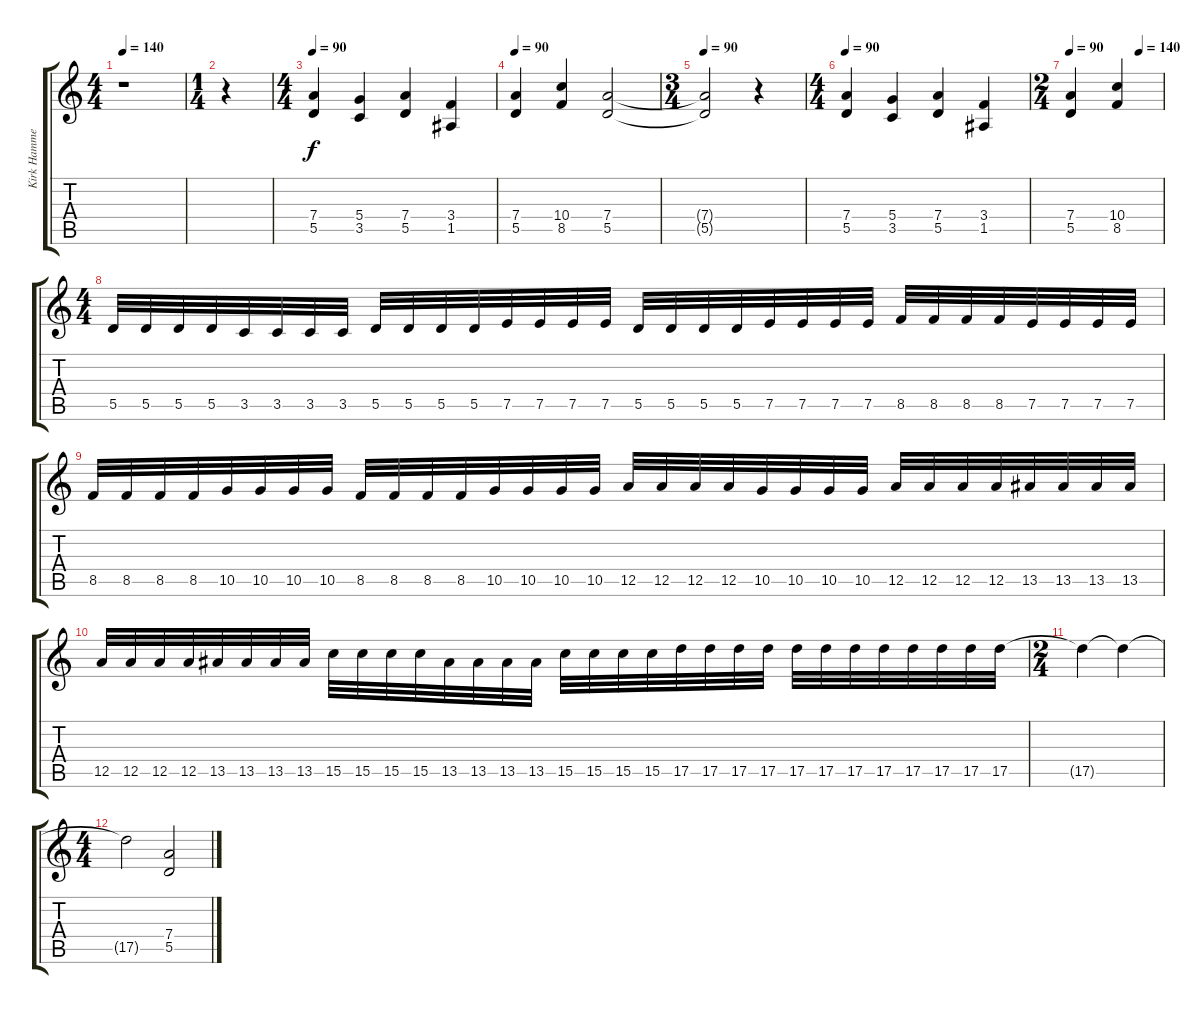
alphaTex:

\track ("Kirk Hammett (1st guitar dist)" "Kirk Hamme") {instrument distortionguitar}
\staff {score tabs}
\tuning (E4 B3 G3 D3 A2 E2) {hide}
\ts (4 4)
\tempo 140
\clef g2
\ks c
r.1{dy f} |
\ts (1 4)
r.4 |
\ts (4 4)
\tempo 90
(7.4 5.5).4{volume 16 instrument distortionguitar} (5.4 3.5).4 (7.4 5.5).4 (3.4 1.5).4 |
\tempo 90
(7.4 5.5).4 (10.4 8.5).4 (7.4 5.5).2 |
\ts (3 4)
\tempo 90
(7.4{t} 5.5{t}).2 r.4 |
\ts (4 4)
\tempo 90
(7.4 5.5).4 (5.4 3.5).4 (7.4 5.5).4 (3.4 1.5).4 |
\ts (2 4)
\tempo 90
\tempo (140 0.75)
(7.4 5.5).4 (10.4 8.5).4 |
\ts (4 4)
5.5.32 5.5.32 5.5.32 5.5.32 3.5.32 3.5.32 3.5.32 3.5.32 5.5.32 5.5.32 5.5.32 5.5.32 7.5.32 7.5.32 7.5.32 7.5.32 5.5.32 5.5.32 5.5.32 5.5.32 7.5.32 7.5.32 7.5.32 7.5.32 8.5.32 8.5.32 8.5.32 8.5.32 7.5.32 7.5.32 7.5.32 7.5.32 |
8.5.32 8.5.32 8.5.32 8.5.32 10.5.32 10.5.32 10.5.32 10.5.32 8.5.32 8.5.32 8.5.32 8.5.32 10.5.32 10.5.32 10.5.32 10.5.32 12.5.32 12.5.32 12.5.32 12.5.32 10.5.32 10.5.32 10.5.32 10.5.32 12.5.32 12.5.32 12.5.32 12.5.32 13.5.32 13.5.32 13.5.32 13.5.32 |
12.5.32 12.5.32 12.5.32 12.5.32 13.5.32 13.5.32 13.5.32 13.5.32 15.5.32 15.5.32 15.5.32 15.5.32 13.5.32 13.5.32 13.5.32 13.5.32 15.5.32 15.5.32 15.5.32 15.5.32 17.5.32 17.5.32 17.5.32 17.5.32 17.5.32 17.5.32 17.5.32 17.5.32 17.5.32 17.5.32 17.5.32 17.5.32 |
\ts (2 4)
17.5{t}.4 17.5{t}.4 |
\ts (4 4)
17.5{t}.2 (7.4 5.5).2
